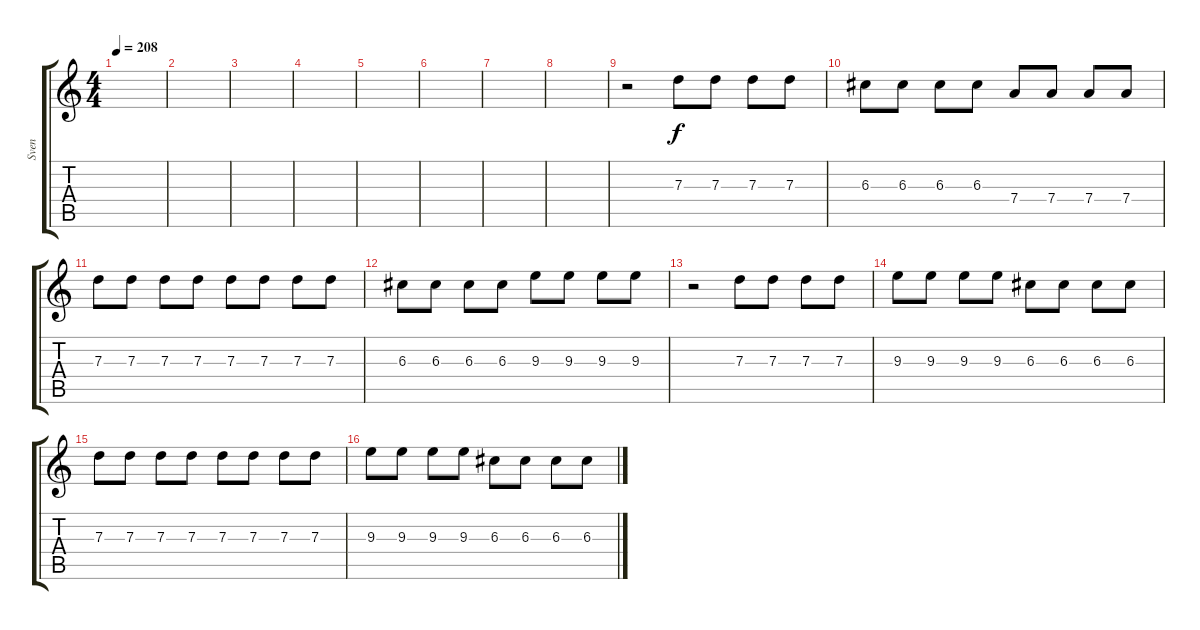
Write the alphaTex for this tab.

\track ("Sven" "Sven") {instrument distortionguitar}
\staff {score tabs}
\tuning (E4 B3 G3 D3 A2 E2) {hide}
\ts (4 4)
\tempo 208
\clef g2
\ks c
|
|
|
|
|
|
|
|
r.2 7.3.8{volume 16} 7.3.8 7.3.8 7.3.8 |
6.3.8 6.3.8 6.3.8 6.3.8 7.4.8 7.4.8 7.4.8 7.4.8 |
7.3.8 7.3.8 7.3.8 7.3.8 7.3.8 7.3.8 7.3.8 7.3.8 |
6.3.8 6.3.8 6.3.8 6.3.8 9.3.8 9.3.8 9.3.8 9.3.8 |
r.2 7.3.8 7.3.8 7.3.8 7.3.8 |
9.3.8 9.3.8 9.3.8 9.3.8 6.3.8 6.3.8 6.3.8 6.3.8 |
7.3.8 7.3.8 7.3.8 7.3.8 7.3.8 7.3.8 7.3.8 7.3.8 |
9.3.8 9.3.8 9.3.8 9.3.8 6.3.8 6.3.8 6.3.8 6.3.8
